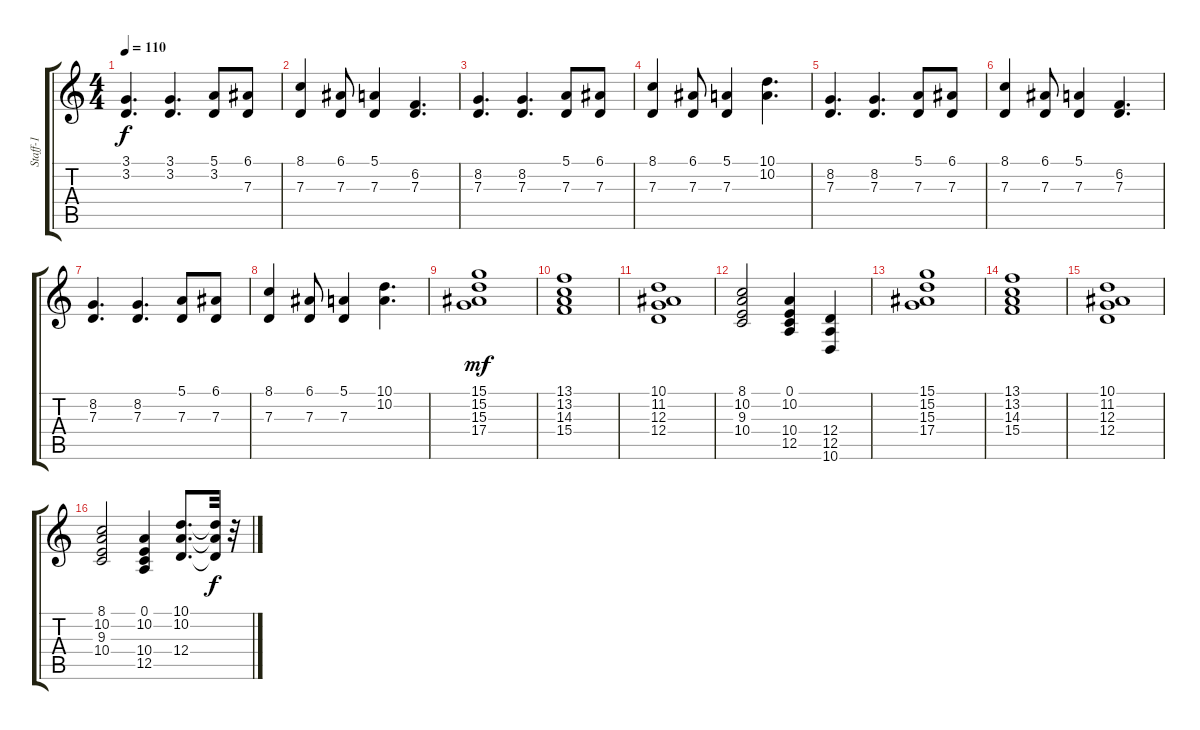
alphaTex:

\track ("Staff-1" "Staff-1") {instrument choiraahs}
\staff {score tabs}
\tuning (E4 B3 G3 D3 A2 E2) {hide}
\ts (4 4)
\tempo 110
\clef g2
\ks c
(3.1 3.2).4{d dy f} (3.1 3.2).4{d} (5.1 3.2).8 (6.1 7.3).8 |
(8.1 7.3).4 (6.1 7.3).8 (5.1 7.3).4 (6.2 7.3).4{d} |
(8.2 7.3).4{d} (8.2 7.3).4{d} (5.1 7.3).8 (6.1 7.3).8 |
(8.1 7.3).4 (6.1 7.3).8 (5.1 7.3).4 (10.1 10.2).4{d} |
(8.2 7.3).4{d} (8.2 7.3).4{d} (5.1 7.3).8 (6.1 7.3).8 |
(8.1 7.3).4 (6.1 7.3).8 (5.1 7.3).4 (6.2 7.3).4{d} |
(8.2 7.3).4{d} (8.2 7.3).4{d} (5.1 7.3).8 (6.1 7.3).8 |
(8.1 7.3).4 (6.1 7.3).8 (5.1 7.3).4 (10.1 10.2).4{d} |
(15.1 15.2 15.3 17.4).1{dy mf} |
(13.1 13.2 14.3 15.4).1 |
(10.1 11.2 12.3 12.4).1 |
(8.1 10.2 9.3 10.4).2 (0.1 10.2 10.4 12.5).4 (12.4 12.5 10.6).4 |
(15.1 15.2 15.3 17.4).1 |
(13.1 13.2 14.3 15.4).1 |
(10.1 11.2 12.3 12.4).1 |
(8.1 10.2 9.3 10.4).2 (0.1 10.2 10.4 12.5).4 (10.1 10.2 12.4).8{d} (10.1{t} 10.2{t} 12.4{t}).32{dy f} r.32
